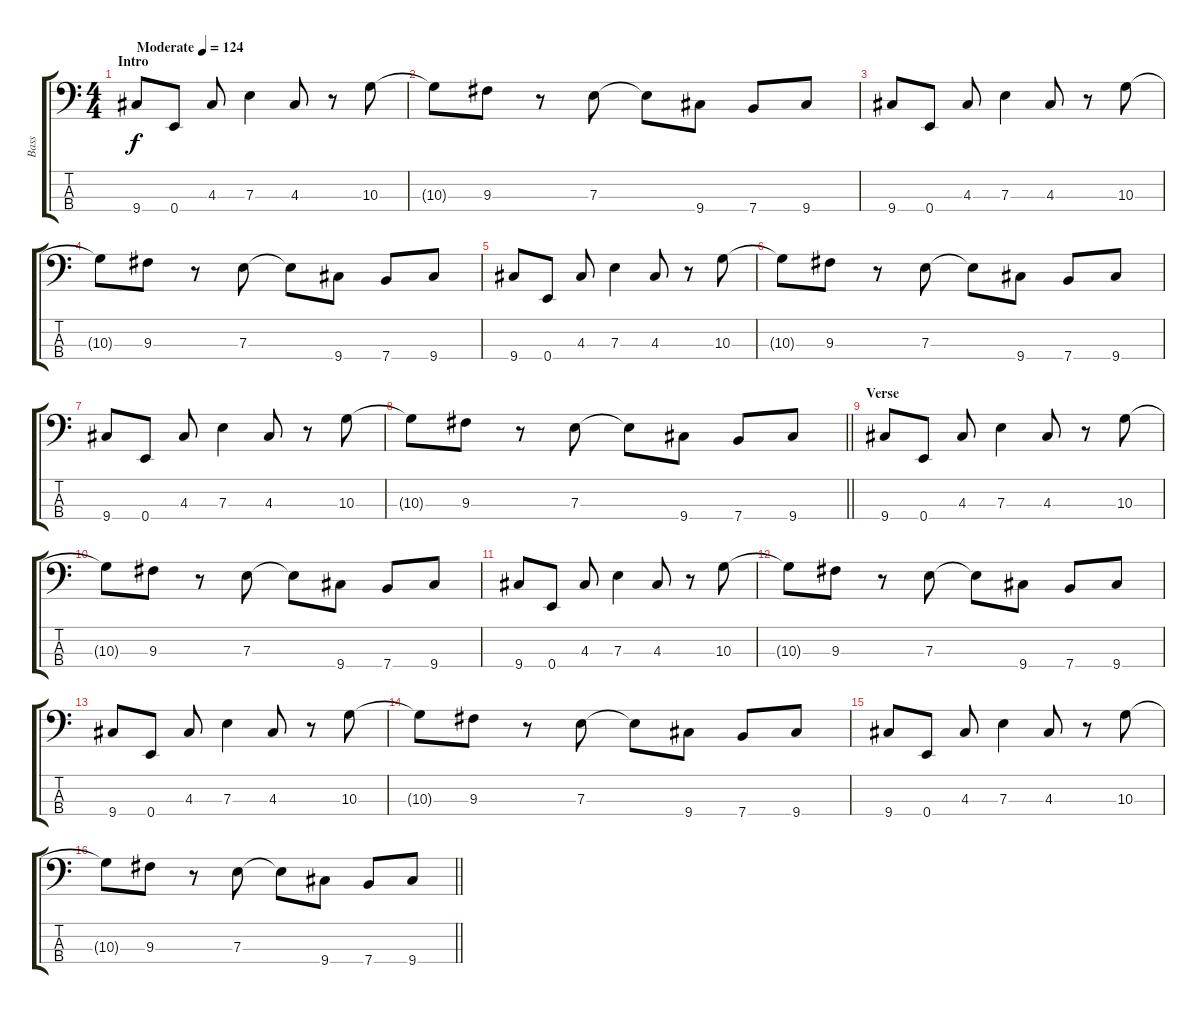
\track ("Bass" "Bass") {instrument electricbassfinger}
\staff {score tabs}
\tuning (G2 D2 A1 E1) {hide}
\ts (4 4)
\section ("" "Intro")
\tempo (124 "Moderate")
\clef f4
\ks c
9.4.8{dy f instrument electricbassfinger} 0.4.8 4.3.8 7.3.4 4.3.8 r.8 10.3.8 |
10.3{t}.8 9.3.8 r.8 7.3.8 7.3{t}.8 9.4.8 7.4.8 9.4.8 |
9.4.8 0.4.8 4.3.8 7.3.4 4.3.8 r.8 10.3.8 |
10.3{t}.8 9.3.8 r.8 7.3.8 7.3{t}.8 9.4.8 7.4.8 9.4.8 |
9.4.8 0.4.8 4.3.8 7.3.4 4.3.8 r.8 10.3.8 |
10.3{t}.8 9.3.8 r.8 7.3.8 7.3{t}.8 9.4.8 7.4.8 9.4.8 |
9.4.8 0.4.8 4.3.8 7.3.4 4.3.8 r.8 10.3.8 |
\barLineRight lightlight
10.3{t}.8 9.3.8 r.8 7.3.8 7.3{t}.8 9.4.8 7.4.8 9.4.8 |
\section ("" "Verse")
9.4.8 0.4.8 4.3.8 7.3.4 4.3.8 r.8 10.3.8 |
10.3{t}.8 9.3.8 r.8 7.3.8 7.3{t}.8 9.4.8 7.4.8 9.4.8 |
9.4.8 0.4.8 4.3.8 7.3.4 4.3.8 r.8 10.3.8 |
10.3{t}.8 9.3.8 r.8 7.3.8 7.3{t}.8 9.4.8 7.4.8 9.4.8 |
9.4.8 0.4.8 4.3.8 7.3.4 4.3.8 r.8 10.3.8 |
10.3{t}.8 9.3.8 r.8 7.3.8 7.3{t}.8 9.4.8 7.4.8 9.4.8 |
9.4.8 0.4.8 4.3.8 7.3.4 4.3.8 r.8 10.3.8 |
\barLineRight lightlight
10.3{t}.8 9.3.8 r.8 7.3.8 7.3{t}.8 9.4.8 7.4.8 9.4.8
